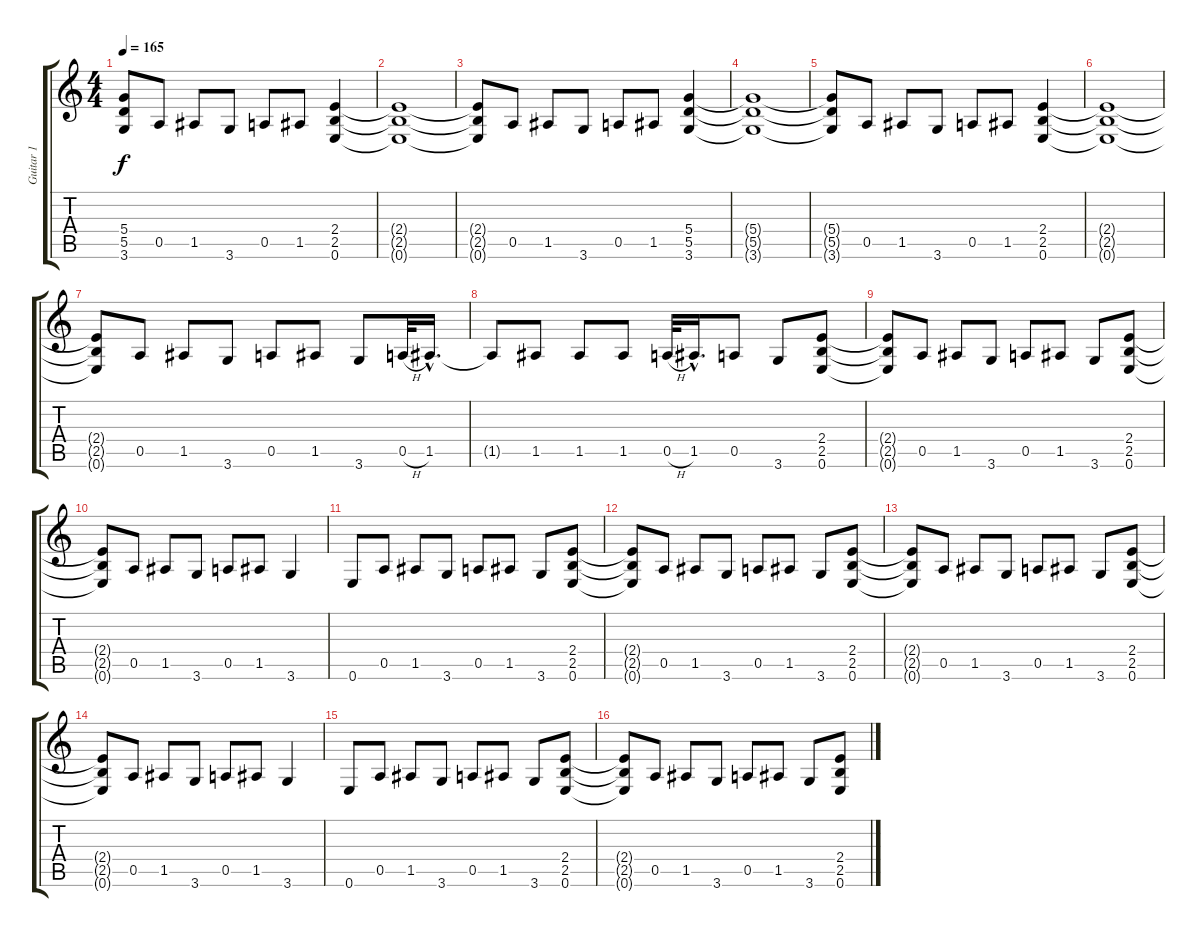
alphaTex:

\track ("Guitar 1" "Guitar 1") {instrument distortionguitar}
\staff {score tabs}
\tuning (E4 B3 G3 D3 A2 E2) {hide}
\ts (4 4)
\tempo 165
\clef g2
\ks c
(5.4{t} 5.5{t} 3.6{t}).8{dy f} 0.5.8 1.5.8 3.6.8 0.5.8 1.5.8 (2.4 2.5 0.6).4 |
(2.4{t} 2.5{t} 0.6{t}).1 |
(2.4{t} 2.5{t} 0.6{t}).8 0.5.8 1.5.8 3.6.8 0.5.8 1.5.8 (5.4 5.5 3.6).4 |
(5.4{t} 5.5{t} 3.6{t}).1 |
(5.4{t} 5.5{t} 3.6{t}).8 0.5.8 1.5.8 3.6.8 0.5.8 1.5.8 (2.4 2.5 0.6).4 |
(2.4{t} 2.5{t} 0.6{t}).1 |
(2.4{t} 2.5{t} 0.6{t}).8 0.5.8 1.5.8 3.6.8 0.5.8 1.5.8 3.6.8 0.5{h}.32 1.5{hac}.16{d} |
1.5{t}.8 1.5.8 1.5.8 1.5.8 0.5{h}.32 1.5{hac}.16{d} 0.5.8 3.6.8 (2.4 2.5 0.6).8 |
(2.4{t} 2.5{t} 0.6{t}).8 0.5.8 1.5.8 3.6.8 0.5.8 1.5.8 3.6.8 (2.4 2.5 0.6).8 |
(2.4{t} 2.5{t} 0.6{t}).8 0.5.8 1.5.8 3.6.8 0.5.8 1.5.8 3.6.4 |
0.6.8 0.5.8 1.5.8 3.6.8 0.5.8 1.5.8 3.6.8 (2.4 2.5 0.6).8 |
(2.4{t} 2.5{t} 0.6{t}).8 0.5.8 1.5.8 3.6.8 0.5.8 1.5.8 3.6.8 (2.4 2.5 0.6).8 |
(2.4{t} 2.5{t} 0.6{t}).8 0.5.8 1.5.8 3.6.8 0.5.8 1.5.8 3.6.8 (2.4 2.5 0.6).8 |
(2.4{t} 2.5{t} 0.6{t}).8 0.5.8 1.5.8 3.6.8 0.5.8 1.5.8 3.6.4 |
0.6.8 0.5.8 1.5.8 3.6.8 0.5.8 1.5.8 3.6.8 (2.4 2.5 0.6).8 |
(2.4{t} 2.5{t} 0.6{t}).8 0.5.8 1.5.8 3.6.8 0.5.8 1.5.8 3.6.8 (2.4 2.5 0.6).8
